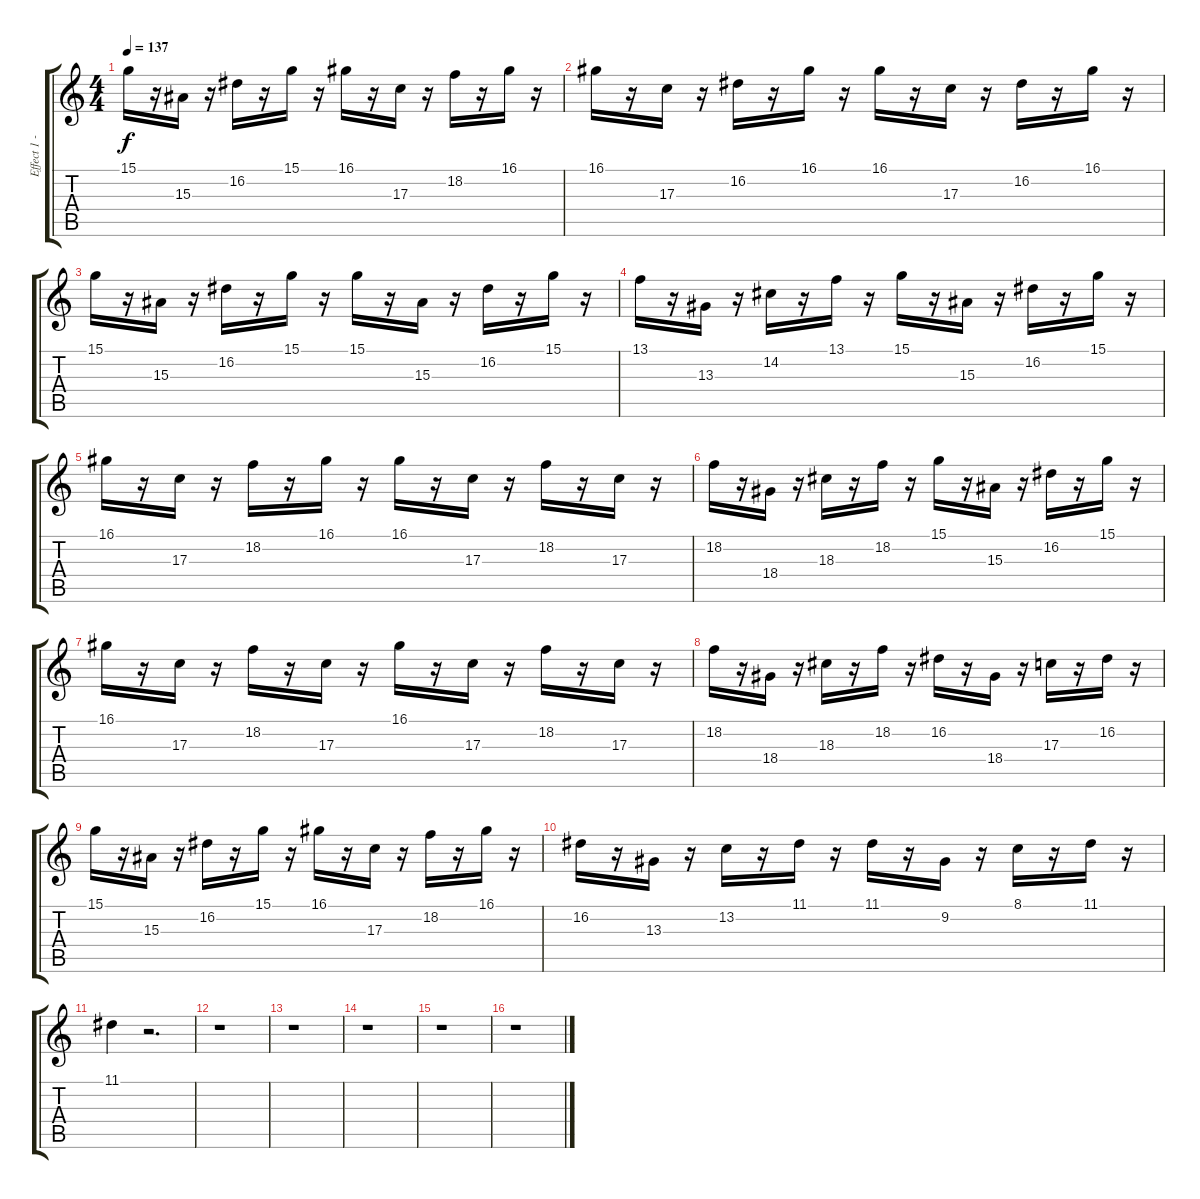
\track ("Effect 1 - Brightness (Keyboard)" "Effect 1 -") {instrument fx5brightness}
\staff {score tabs}
\tuning (E4 B3 G3 D3 A2 E2) {hide}
\ts (4 4)
\tempo 137
\clef g2
\ks c
15.1.16{dy f} r.16 15.3.16 r.16 16.2.16 r.16 15.1.16 r.16 16.1.16 r.16 17.3.16 r.16 18.2.16 r.16 16.1.16 r.16 |
16.1.16 r.16 17.3.16 r.16 16.2.16 r.16 16.1.16 r.16 16.1.16 r.16 17.3.16 r.16 16.2.16 r.16 16.1.16 r.16 |
15.1.16 r.16 15.3.16 r.16 16.2.16 r.16 15.1.16 r.16 15.1.16 r.16 15.3.16 r.16 16.2.16 r.16 15.1.16 r.16 |
13.1.16 r.16 13.3.16 r.16 14.2.16 r.16 13.1.16 r.16 15.1.16 r.16 15.3.16 r.16 16.2.16 r.16 15.1.16 r.16 |
16.1.16 r.16 17.3.16 r.16 18.2.16 r.16 16.1.16 r.16 16.1.16 r.16 17.3.16 r.16 18.2.16 r.16 17.3.16 r.16 |
18.2.16 r.16 18.4.16 r.16 18.3.16 r.16 18.2.16 r.16 15.1.16 r.16 15.3.16 r.16 16.2.16 r.16 15.1.16 r.16 |
16.1.16 r.16 17.3.16 r.16 18.2.16 r.16 17.3.16 r.16 16.1.16 r.16 17.3.16 r.16 18.2.16 r.16 17.3.16 r.16 |
18.2.16 r.16 18.4.16 r.16 18.3.16 r.16 18.2.16 r.16 16.2.16 r.16 18.4.16 r.16 17.3.16 r.16 16.2.16 r.16 |
15.1.16 r.16 15.3.16 r.16 16.2.16 r.16 15.1.16 r.16 16.1.16 r.16 17.3.16 r.16 18.2.16 r.16 16.1.16 r.16 |
16.2.16 r.16 13.3.16 r.16 13.2.16 r.16 11.1.16 r.16 11.1.16 r.16 9.2.16 r.16 8.1.16 r.16 11.1.16 r.16 |
11.1.4 r.2{d} |
r.1 |
r.1 |
r.1 |
r.1 |
r.1
